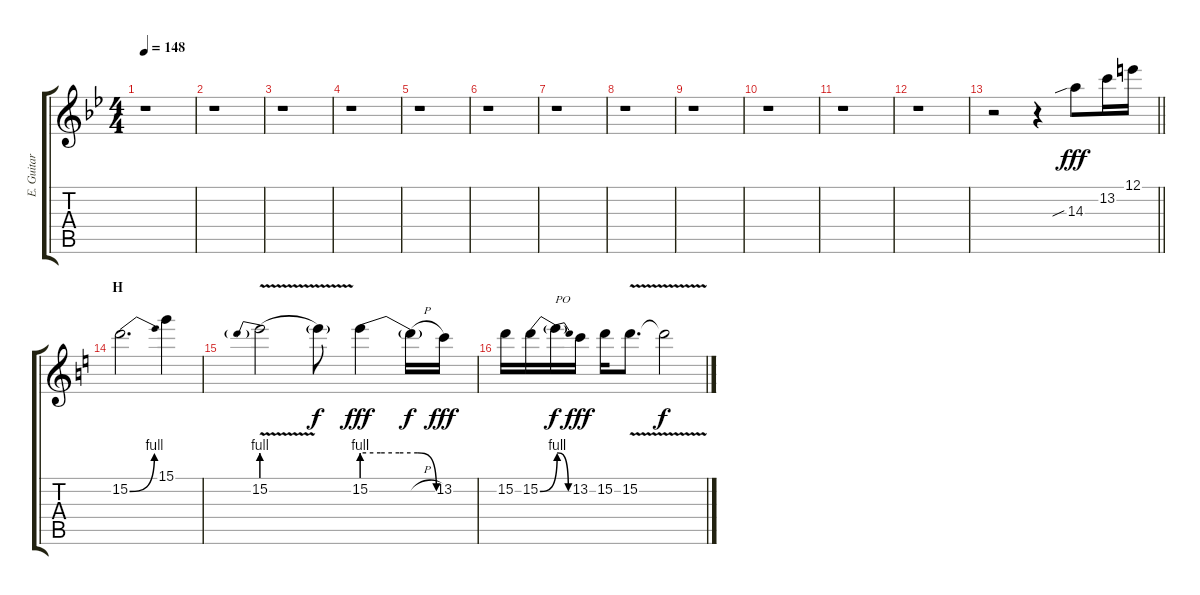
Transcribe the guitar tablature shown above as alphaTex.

\track ("E. Guitar III" "E. Guitar ") {instrument overdrivenguitar}
\staff {score tabs}
\tuning (E4 B3 G3 D3 A2 E2) {hide}
\ts (4 4)
\tempo 148
\clef g2
\ks bb
r.1{dy f} |
r.1 |
r.1 |
r.1 |
r.1 |
r.1 |
r.1 |
r.1 |
r.1 |
r.1 |
r.1 |
r.1 |
\barLineRight lightlight
r.2 r.4 14.3{sib}.8{dy fff} 13.2.16 12.1.16 |
\section ("" "H")
\ks c
15.2{be (bend 0 0 60 4)}.2{d} 15.1.4 |
15.2{be (prebend 0 4 60 4) v}.2 15.2{t}.8{dy f} 15.2{be (custom 0 4 15 4 30 4 45 4 60 0)}.4{dy fff} 15.2{h t}.16{dy f} 13.2.16{dy fff} |
15.2.16 15.2{be (bend 0 0 60 4)}.16 15.2{be (release 0 4 60 0) t}.16{txt "PO" dy f} 13.2.16{dy fff} 15.2.16 15.2{v}.8{d} 15.2{t}.2{dy f}
